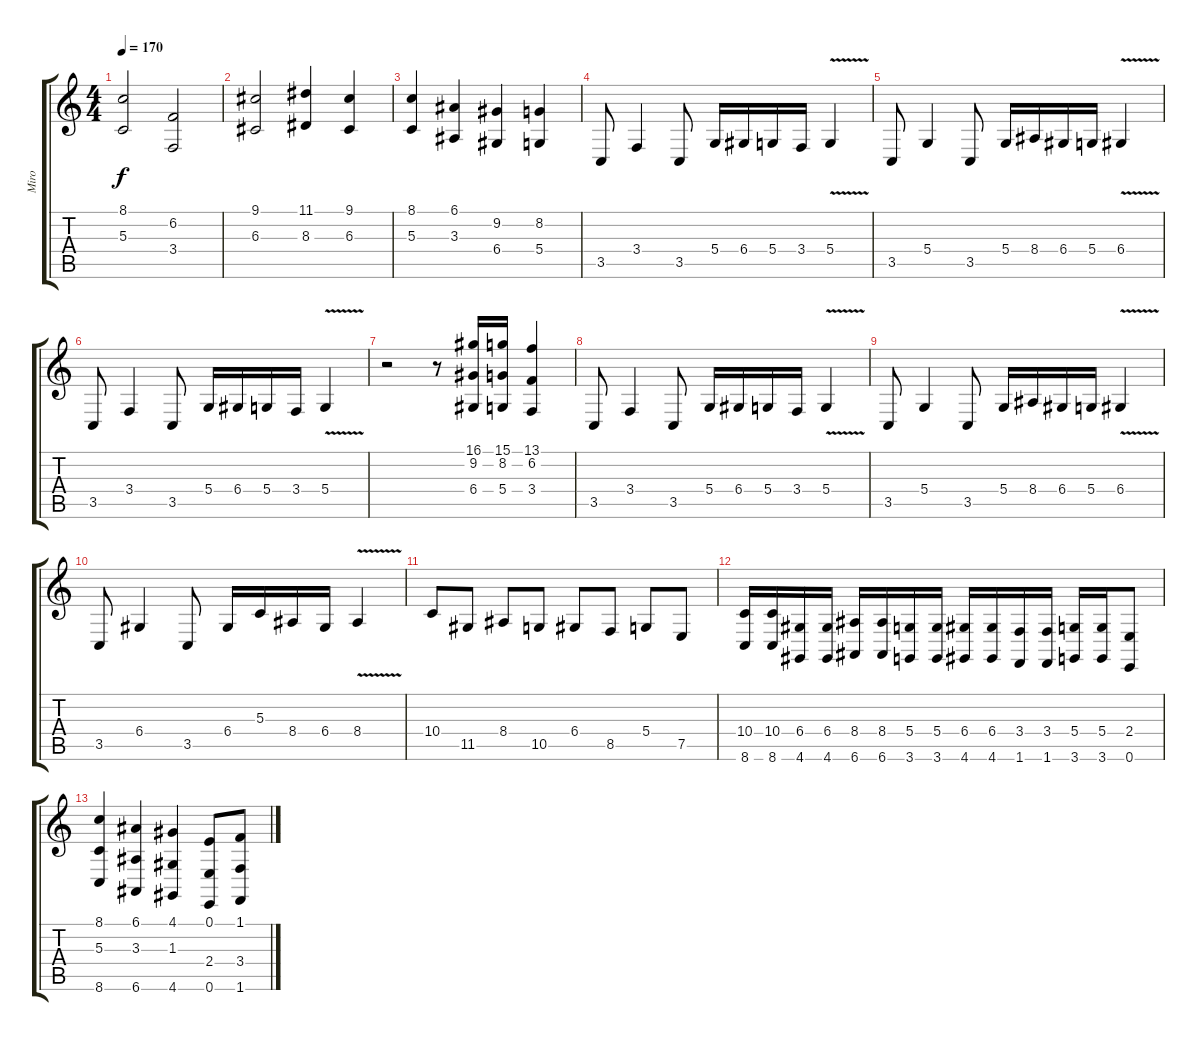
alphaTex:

\track ("Miro " "Miro ") {instrument tremolostrings}
\staff {score tabs}
\tuning (E4 B3 G3 D3 A2 E2) {hide}
\ts (4 4)
\tempo 170
\clef g2
\ks c
(8.1 5.3).2{dy f} (6.2 3.4).2 |
(9.1 6.3).2 (11.1 8.3).4 (9.1 6.3).4 |
(8.1 5.3).4 (6.1 3.3).4 (9.2 6.4).4 (8.2 5.4).4 |
3.5.8 3.4.4 3.5.8 5.4.16 6.4.16 5.4.16 3.4.16 5.4{v}.4 |
3.5.8 5.4.4 3.5.8 5.4.16 8.4.16 6.4.16 5.4.16 6.4{v}.4 |
3.5.8 3.4.4 3.5.8 5.4.16 6.4.16 5.4.16 3.4.16 5.4{v}.4 |
r.2 r.8 (16.1 9.2 6.4).16 (15.1 8.2 5.4).16 (13.1 6.2 3.4).4 |
3.5.8 3.4.4 3.5.8 5.4.16 6.4.16 5.4.16 3.4.16 5.4{v}.4 |
3.5.8 5.4.4 3.5.8 5.4.16 8.4.16 6.4.16 5.4.16 6.4{v}.4 |
3.5.8 6.4.4 3.5.8 6.4.16 5.3.16 8.4.16 6.4.16 8.4{v}.4 |
10.4.8 11.5.8 8.4.8 10.5.8 6.4.8 8.5.8 5.4.8 7.5.8 |
(10.4 8.6).16 (10.4 8.6).16 (6.4 4.6).16 (6.4 4.6).16 (8.4 6.6).16 (8.4 6.6).16 (5.4 3.6).16 (5.4 3.6).16 (6.4 4.6).16 (6.4 4.6).16 (3.4 1.6).16 (3.4 1.6).16 (5.4 3.6).16 (5.4 3.6).16 (2.4 0.6).8 |
(8.1 5.3 8.6).4 (6.1 3.3 6.6).4 (4.1 1.3 4.6).4 (0.1 2.4 0.6).8 (1.1 3.4 1.6).8
